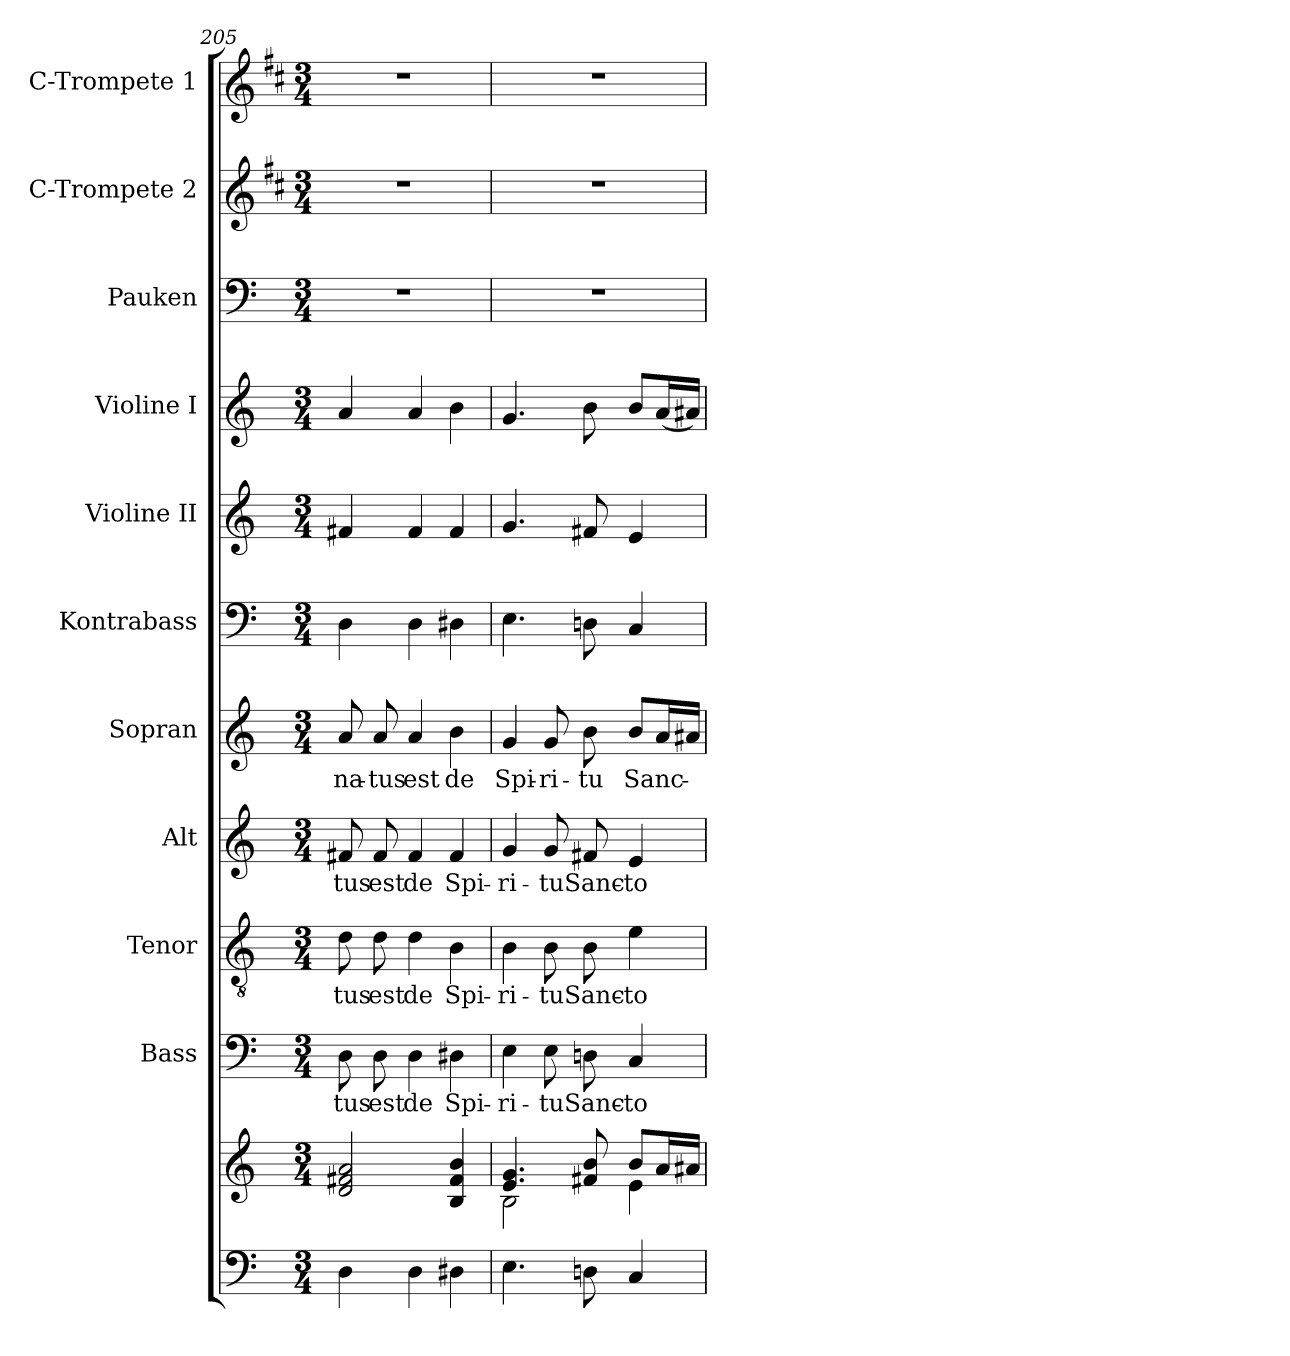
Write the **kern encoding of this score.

**kern	**kern	**kern	**text	**kern	**text	**kern	**text	**kern	**text	**kern	**kern	**kern	**kern	**kern	**kern
*part11	*part11	*part10	*part10	*part9	*part9	*part8	*part8	*part7	*part7	*part6	*part5	*part4	*part3	*part2	*part1
*staff12	*staff11	*staff10	*staff10	*staff9	*staff9	*staff8	*staff8	*staff7	*staff7	*staff6	*staff5	*staff4	*staff3	*staff2	*staff1
*	*	*I"Bass	*	*I"Tenor	*	*I"Alt	*	*I"Sopran	*	*I"Kontrabass	*I"Violine II	*I"Violine I	*I"Pauken	*I"C-Trompete 2	*I"C-Trompete 1
*	*	*I'B.	*	*I'T.	*	*I'A.	*	*I'S.	*	*I'Kb.	*I'Vl. II	*I'Vl. I	*I'Pk.	*I'C Trp. 2	*I'C Trp. 1
!!LO:PB:g=z
*clefF4	*clefG2	*clefF4	*	*clefGv2	*	*clefG2	*	*clefG2	*	*clefF4	*clefG2	*clefG2	*clefF4	*clefG2	*clefG2
*	*	*	*	*	*	*	*	*	*	*ITrd7c12	*	*	*	*ITrd1c2	*ITrd1c2
*k[]	*k[]	*k[]	*	*k[]	*	*k[]	*	*k[]	*	*k[]	*k[]	*k[]	*k[]	*k[]	*k[]
*C:	*C:	*C:	*	*C:	*	*C:	*	*C:	*	*C:	*C:	*C:	*C:	*C:	*C:
*M3/4	*M3/4	*M3/4	*	*M3/4	*	*M3/4	*	*M3/4	*	*M3/4	*M3/4	*M3/4	*M3/4	*M3/4	*M3/4
=205	=205	=205	=205	=205	=205	=205	=205	=205	=205	=205	=205	=205	=205	=205	=205
!	!	!	!LO:LY:b	!	!LO:LY:b	!	!LO:LY:b	!	!LO:LY:b	!	!	!	!	!	!
4D\	2d/ 2f#X/ 2a/	8D\	-tus	8d\	-tus	8f#X/	-tus	8a/	-na-	4DD\	4f#X/	4a/	2.r	2.r	2.r
!	!	!	!LO:LY:b	!	!LO:LY:b	!	!LO:LY:b	!	!LO:LY:b	!	!	!	!	!	!
.	.	8D\	est	8d\	est	8f#/	est	8a/	-tus	.	.	.	.	.	.
!	!	!	!LO:LY:b	!	!LO:LY:b	!	!LO:LY:b	!	!LO:LY:b	!	!	!	!	!	!
4D\	.	4D\	de	4d\	de	4f#/	de	4a/	est	4DD\	4f#/	4a/	.	.	.
!	!	!	!LO:LY:b	!	!LO:LY:b	!	!LO:LY:b	!	!LO:LY:b	!	!	!	!	!	!
4D#X\	4B/ 4f#/ 4b/	4D#X\	Spi-	4B\	Spi-	4f#/	Spi-	4b\	de	4DD#X\	4f#/	4b\	.	.	.
=206	=206	=206	=206	=206	=206	=206	=206	=206	=206	=206	=206	=206	=206	=206	=206
*	*^	*	*	*	*	*	*	*	*	*	*	*	*	*	*
!	!	!	!	!LO:LY:b	!	!LO:LY:b	!	!LO:LY:b	!	!LO:LY:b	!	!	!	!	!	!
4.E\	4.e/ 4.g/	2B\	4E\	-ri-	4B\	-ri-	4g/	-ri-	4g/	Spi-	4.EE\	4.g/	4.g/	2.r	2.r	2.r
!	!	!	!	!LO:LY:b	!	!LO:LY:b	!	!LO:LY:b	!	!LO:LY:b	!	!	!	!	!	!
.	.	.	8E\	-tu	8B\	-tu	8g/	-tu	8g/	-ri-	.	.	.	.	.	.
!	!	!	!	!LO:LY:b	!	!LO:LY:b	!	!LO:LY:b	!	!LO:LY:b	!	!	!	!	!	!
8Dn\	8f#X/ 8b/	.	8Dn\	Sanc-	8B\	Sanc-	8f#X/	Sanc-	8b\	-tu	8DDn\	8f#X/	8b\	.	.	.
!	!	!	!	!LO:LY:b	!	!LO:LY:b	!	!LO:LY:b	!	!LO:LY:b	!	!	!	!	!	!
4C/	8b/L	4e\	4C/	-to	4e\	-to	4e/	-to	8b/L	Sanc-	4CC/	4e/	8b/L	.	.	.
.	16a/L	.	.	.	.	.	.	.	16a/L	.	.	.	(<16a/L	.	.	.
.	16a#X/JJ	.	.	.	.	.	.	.	16a#X/JJ	.	.	.	16a#X/JJ)	.	.	.
*	*v	*v	*	*	*	*	*	*	*	*	*	*	*	*	*	*
=	=	=	=	=	=	=	=	=	=	=	=	=	=	=	=
*-	*-	*-	*-	*-	*-	*-	*-	*-	*-	*-	*-	*-	*-	*-	*-
